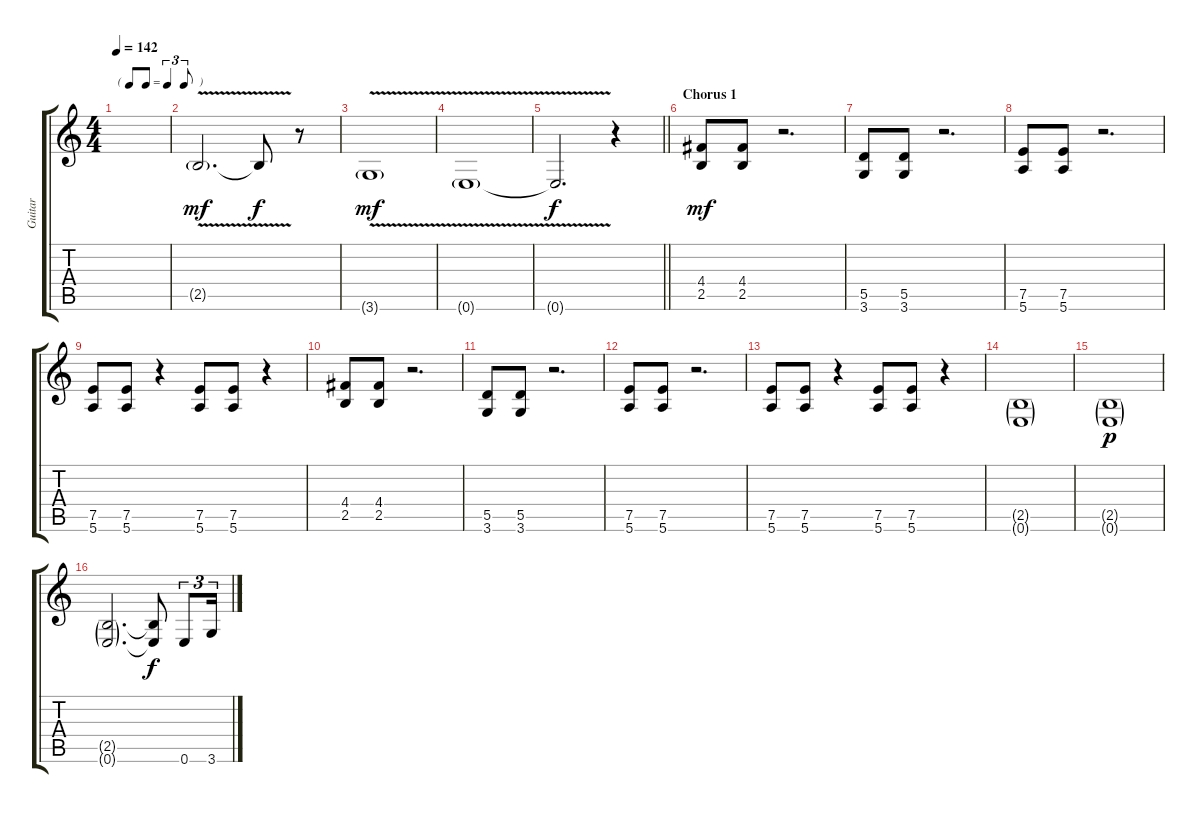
\track ("Guitar" "Guitar") {instrument distortionguitar}
\staff {score tabs}
\tuning (E4 B3 G3 D3 A2 E2) {hide}
\ts (4 4)
\tf triplet8th
\tempo 142
\clef g2
\ks c
|
2.5{v g}.2{d dy mf} 2.5{t}.8{dy f} r.8 |
3.6{v g}.1{dy mf} |
0.6{v g}.1 |
\barLineRight lightlight
0.6{t}.2{d dy f} r.4 |
\section ("" "Chorus 1")
(4.4 2.5).8{dy mf} (4.4 2.5).8 r.2{d} |
(5.5 3.6).8 (5.5 3.6).8 r.2{d} |
(7.5 5.6).8 (7.5 5.6).8 r.2{d} |
(7.5 5.6).8 (7.5 5.6).8 r.4 (7.5 5.6).8 (7.5 5.6).8 r.4 |
(4.4 2.5).8 (4.4 2.5).8 r.2{d} |
(5.5 3.6).8 (5.5 3.6).8 r.2{d} |
(7.5 5.6).8 (7.5 5.6).8 r.2{d} |
(7.5 5.6).8 (7.5 5.6).8 r.4 (7.5 5.6).8 (7.5 5.6).8 r.4 |
(2.5{g} 0.6{g}).1 |
(2.5{g} 0.6{g}).1{dy p} |
(2.5{g} 0.6{g}).2{d} (2.5{t} 0.6{t}).8{dy f} 0.6.8{tu (3 2)} 3.6.16{tu (3 2)}
